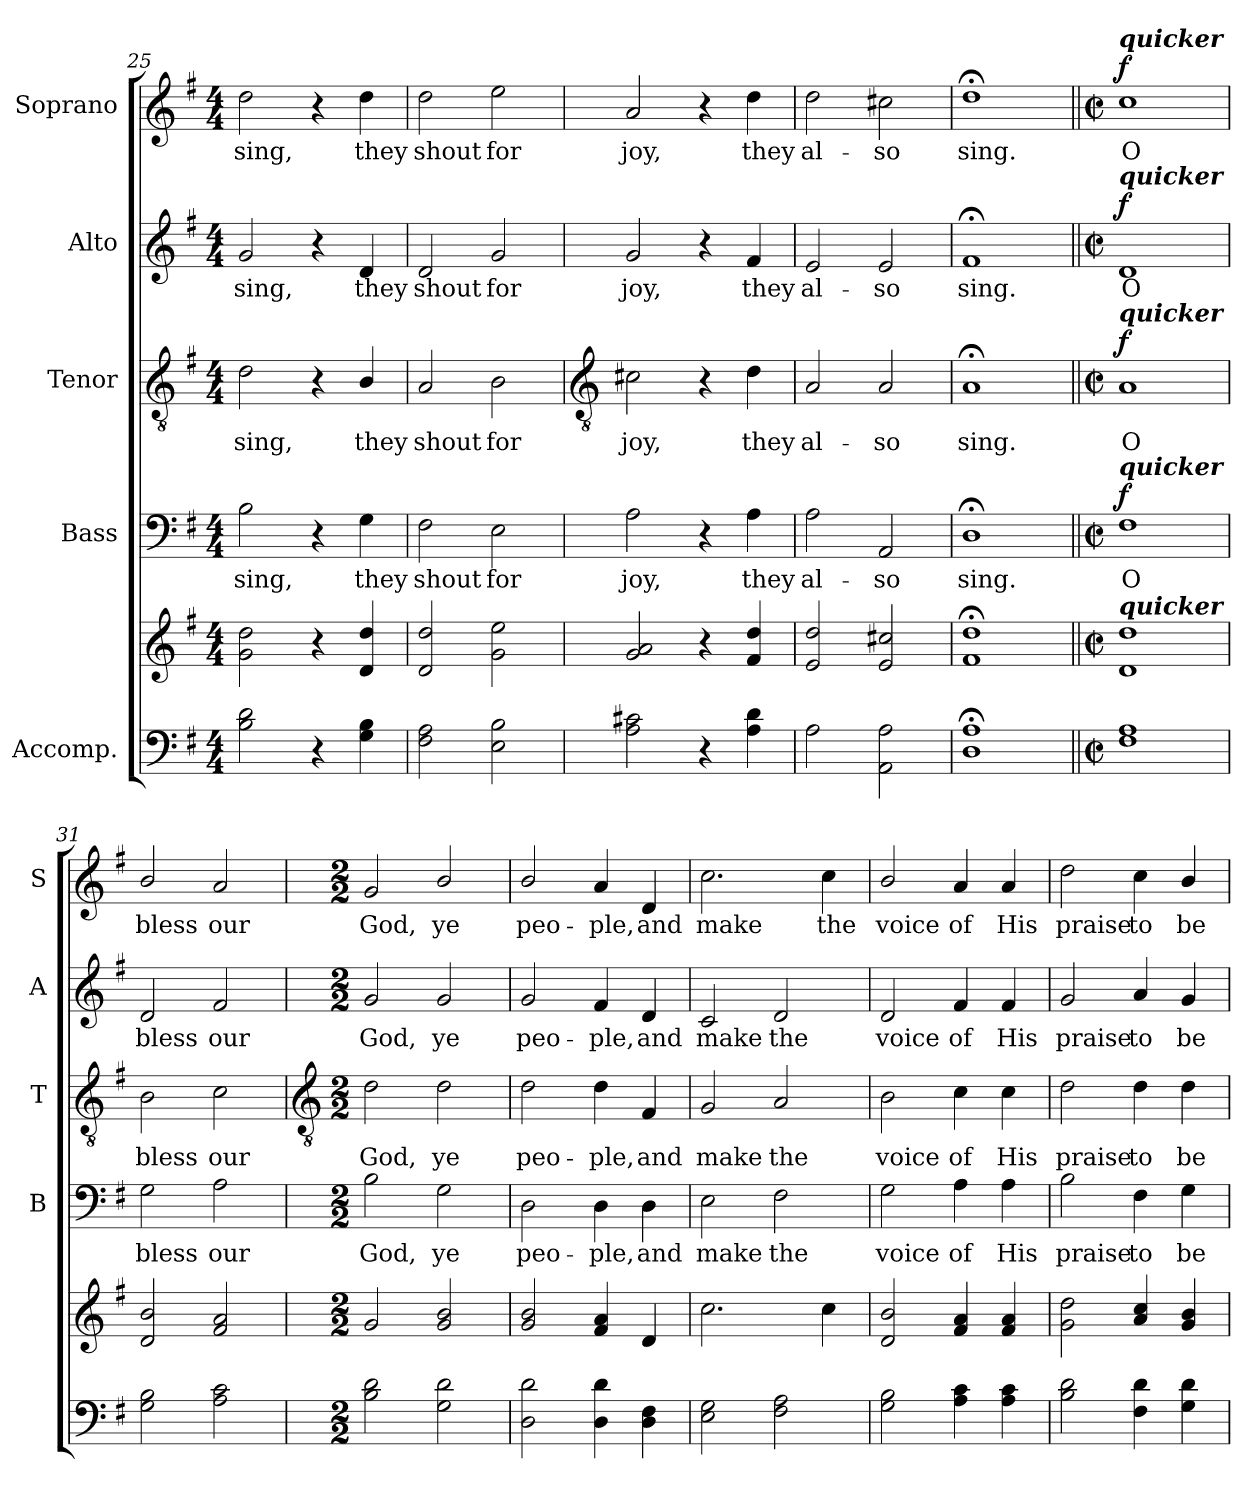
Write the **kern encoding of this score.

**kern	**kern	**kern	**text	**dynam	**kern	**text	**dynam	**kern	**text	**dynam	**kern	**text	**dynam
*part5	*part5	*part4	*part4	*part4	*part3	*part3	*part3	*part2	*part2	*part2	*part1	*part1	*part1
*staff6	*staff5	*staff4	*staff4	*staff4	*staff3	*staff3	*staff3	*staff2	*staff2	*staff2	*staff1	*staff1	*staff1
*I"Accomp.	*	*I"Bass	*	*	*I"Tenor	*	*	*I"Alto	*	*	*I"Soprano	*	*
*	*	*I'B	*	*	*I'T	*	*	*I'A	*	*	*I'S	*	*
*clefF4	*clefG2	*clefF4	*	*	*clefGv2	*	*	*clefG2	*	*	*clefG2	*	*
*k[f#]	*k[f#]	*k[f#]	*	*	*k[f#]	*	*	*k[f#]	*	*	*k[f#]	*	*
*G:	*G:	*G:	*	*	*G:	*	*	*G:	*	*	*G:	*	*
*M4/4	*M4/4	*M4/4	*	*	*M4/4	*	*	*M4/4	*	*	*M4/4	*	*
=25	=25	=25	=25	=25	=25	=25	=25	=25	=25	=25	=25	=25	=25
*^	*	*	*	*	*	*	*	*	*	*	*	*	*
!	!	!	!	!LO:LY:b	!	!	!LO:LY:b	!	!	!LO:LY:b	!	!	!LO:LY:b	!
2.ryy	2B 2d	2g 2dd	2B	sing,	.	2d	sing,	.	2g	sing,	.	2dd	sing,	.
.	4r	4r	4r	.	.	4r	.	.	4r	.	.	4r	.	.
!	!	!	!	!LO:LY:b	!	!	!LO:LY:b	!	!	!LO:LY:b	!	!	!LO:LY:b	!
4ryy	4G 4B	4d 4dd	4G	they	.	4B/	they	.	4d	they	.	4dd	they	.
=26	=26	=26	=26	=26	=26	=26	=26	=26	=26	=26	=26	=26	=26	=26
!	!	!	!	!LO:LY:b	!	!	!LO:LY:b	!	!	!LO:LY:b	!	!	!LO:LY:b	!
1ryy	2F# 2A	2d 2dd	2F#	shout	.	2A	shout	.	2d	shout	.	2dd	shout	.
!	!	!	!	!LO:LY:b	!	!	!LO:LY:b	!	!	!LO:LY:b	!	!	!LO:LY:b	!
.	2E 2B	2g 2ee	2E	for	.	2B	for	.	2g	for	.	2ee	for	.
*v	*v	*	*	*	*	*	*	*	*	*	*	*	*	*
!!LO:LB:g=z
=27	=27	=27	=27	=27	=27	=27	=27	=27	=27	=27	=27	=27	=27
*	*	*	*	*	*clefGv2	*	*	*	*	*	*	*	*
*^	*	*	*	*	*	*	*	*	*	*	*	*	*
!	!	!	!	!LO:LY:b	!	!	!LO:LY:b	!	!	!LO:LY:b	!	!	!LO:LY:b	!
*v	*v	*	*	*	*	*	*	*	*	*	*	*	*	*
2A 2c#X	2g 2a	2A	joy,	.	2c#X	joy,	.	2g	joy,	.	2a	joy,	.
4r	4r	4r	.	.	4r	.	.	4r	.	.	4r	.	.
!	!	!	!LO:LY:b	!	!	!LO:LY:b	!	!	!LO:LY:b	!	!	!LO:LY:b	!
4A 4d	4f# 4dd	4A	they	.	4d	they	.	4f#	they	.	4dd	they	.
=28	=28	=28	=28	=28	=28	=28	=28	=28	=28	=28	=28	=28	=28
!	!	!	!LO:LY:b	!	!	!LO:LY:b	!	!	!LO:LY:b	!	!	!LO:LY:b	!
2A	2e 2dd	2A	al-	.	2A	al-	.	2e	al-	.	2dd	al-	.
!	!	!	!LO:LY:b	!	!	!LO:LY:b	!	!	!LO:LY:b	!	!	!LO:LY:b	!
2AA\ 2A\	2e/ 2cc#X/	2AA	-so	.	2A	-so	.	2e	-so	.	2cc#X	-so	.
=29	=29	=29	=29	=29	=29	=29	=29	=29	=29	=29	=29	=29	=29
!	!	!	!LO:LY:b	!	!	!LO:LY:b	!	!	!LO:LY:b	!	!	!LO:LY:b	!
1D; 1A;	1f#;< 1dd;<	1D;<	sing.	.	1A;<	sing.	.	1f#;<	sing.	.	1dd;<	sing.	.
=30||	=30||	=30||	=30||	=30||	=30||	=30||	=30||	=30||	=30||	=30||	=30||	=30||	=30||
*M2/2	*M2/2	*M2/2	*	*	*M2/2	*	*	*M2/2	*	*	*M2/2	*	*
*met(c|)	*met(c|)	*met(c|)	*	*	*met(c|)	*	*	*met(c|)	*	*	*met(c|)	*	*
!	!	!	!	!	!	!	!	!	!	!	!LO:TX:a:Bi:t=quicker	!	!
!	!	!	!	!	!	!	!	!LO:TX:a:Bi:t=quicker	!	!	!	!	!
!	!	!	!	!	!LO:TX:a:Bi:t=quicker	!	!	!	!	!	!	!	!
!	!	!LO:TX:a:Bi:t=quicker	!	!	!	!	!	!	!	!	!	!	!
!	!LO:TX:a:Bi:t=quicker	!	!	!	!	!	!	!	!	!	!	!	!
!	!	!	!LO:LY:b	!LO:DY:b	!	!LO:LY:b	!LO:DY:b	!	!LO:LY:b	!LO:DY:b	!	!LO:LY:b	!LO:DY:b
1F# 1A	1d 1dd	1F#	O	f	1A	O	f	1d	O	f	1cc	O	f
=31	=31	=31	=31	=31	=31	=31	=31	=31	=31	=31	=31	=31	=31
!	!	!	!LO:LY:b	!	!	!LO:LY:b	!	!	!LO:LY:b	!	!	!LO:LY:b	!
2G 2B	2d/ 2b/	2G	bless	.	2B	bless	.	2d	bless	.	2b/	bless	.
!	!	!	!LO:LY:b	!	!	!LO:LY:b	!	!	!LO:LY:b	!	!	!LO:LY:b	!
2A 2c	2f# 2a	2A	our	.	2c	our	.	2f#	our	.	2a	our	.
!!LO:LB:g=z
=32	=32	=32	=32	=32	=32	=32	=32	=32	=32	=32	=32	=32	=32
*	*	*	*	*	*clefGv2	*	*	*	*	*	*	*	*
*M2/2	*M2/2	*M2/2	*	*	*M2/2	*	*	*M2/2	*	*	*M2/2	*	*
!	!	!	!LO:LY:b	!	!	!LO:LY:b	!	!	!LO:LY:b	!	!	!LO:LY:b	!
2B 2d	2g	2B	God,	.	2d	God,	.	2g	God,	.	2g	God,	.
!	!	!	!LO:LY:b	!	!	!LO:LY:b	!	!	!LO:LY:b	!	!	!LO:LY:b	!
2G 2d	2g/ 2b/	2G	ye	.	2d	ye	.	2g	ye	.	2b/	ye	.
=33	=33	=33	=33	=33	=33	=33	=33	=33	=33	=33	=33	=33	=33
!	!	!	!LO:LY:b	!	!	!LO:LY:b	!	!	!LO:LY:b	!	!	!LO:LY:b	!
2D 2d	2g/ 2b/	2D	peo-	.	2d	peo-	.	2g	peo-	.	2b/	peo-	.
!	!	!	!LO:LY:b	!	!	!LO:LY:b	!	!	!LO:LY:b	!	!	!LO:LY:b	!
4D 4d	4f# 4a	4D	-ple,	.	4d	-ple,	.	4f#	-ple,	.	4a	-ple,	.
!	!	!	!LO:LY:b	!	!	!LO:LY:b	!	!	!LO:LY:b	!	!	!LO:LY:b	!
4D 4F#	4d	4D	and	.	4F#	and	.	4d	and	.	4d	and	.
=34	=34	=34	=34	=34	=34	=34	=34	=34	=34	=34	=34	=34	=34
!	!	!	!LO:LY:b	!	!	!LO:LY:b	!	!	!LO:LY:b	!	!	!LO:LY:b	!
2E 2G	2.cc\	2E	make	.	2G	make	.	2c	make	.	2.cc	make	.
!	!	!	!LO:LY:b	!	!	!LO:LY:b	!	!	!LO:LY:b	!	!	!	!
2F# 2A	.	2F#	the	.	2A	the	.	2d	the	.	.	.	.
!	!	!	!	!	!	!	!	!	!	!	!	!LO:LY:b	!
.	4cc\	.	.	.	.	.	.	.	.	.	4cc	the	.
=35	=35	=35	=35	=35	=35	=35	=35	=35	=35	=35	=35	=35	=35
!	!	!	!LO:LY:b	!	!	!LO:LY:b	!	!	!LO:LY:b	!	!	!LO:LY:b	!
2G 2B	2d/ 2b/	2G	voice	.	2B	voice	.	2d	voice	.	2b/	voice	.
!	!	!	!LO:LY:b	!	!	!LO:LY:b	!	!	!LO:LY:b	!	!	!LO:LY:b	!
4A 4c	4f# 4a	4A	of	.	4c	of	.	4f#	of	.	4a	of	.
!	!	!	!LO:LY:b	!	!	!LO:LY:b	!	!	!LO:LY:b	!	!	!LO:LY:b	!
4A 4c	4f# 4a	4A	His	.	4c	His	.	4f#	His	.	4a	His	.
=36	=36	=36	=36	=36	=36	=36	=36	=36	=36	=36	=36	=36	=36
!	!	!	!LO:LY:b	!	!	!LO:LY:b	!	!	!LO:LY:b	!	!	!LO:LY:b	!
2B 2d	2g 2dd	2B	praise	.	2d	praise	.	2g	praise	.	2dd	praise	.
!	!	!	!LO:LY:b	!	!	!LO:LY:b	!	!	!LO:LY:b	!	!	!LO:LY:b	!
4F# 4d	4a/ 4cc/	4F#	to	.	4d	to	.	4a	to	.	4cc	to	.
!	!	!	!LO:LY:b	!	!	!LO:LY:b	!	!	!LO:LY:b	!	!	!LO:LY:b	!
4G 4d	4g/ 4b/	4G	be	.	4d	be	.	4g	be	.	4b/	be	.
=	=	=	=	=	=	=	=	=	=	=	=	=	=
*-	*-	*-	*-	*-	*-	*-	*-	*-	*-	*-	*-	*-	*-
